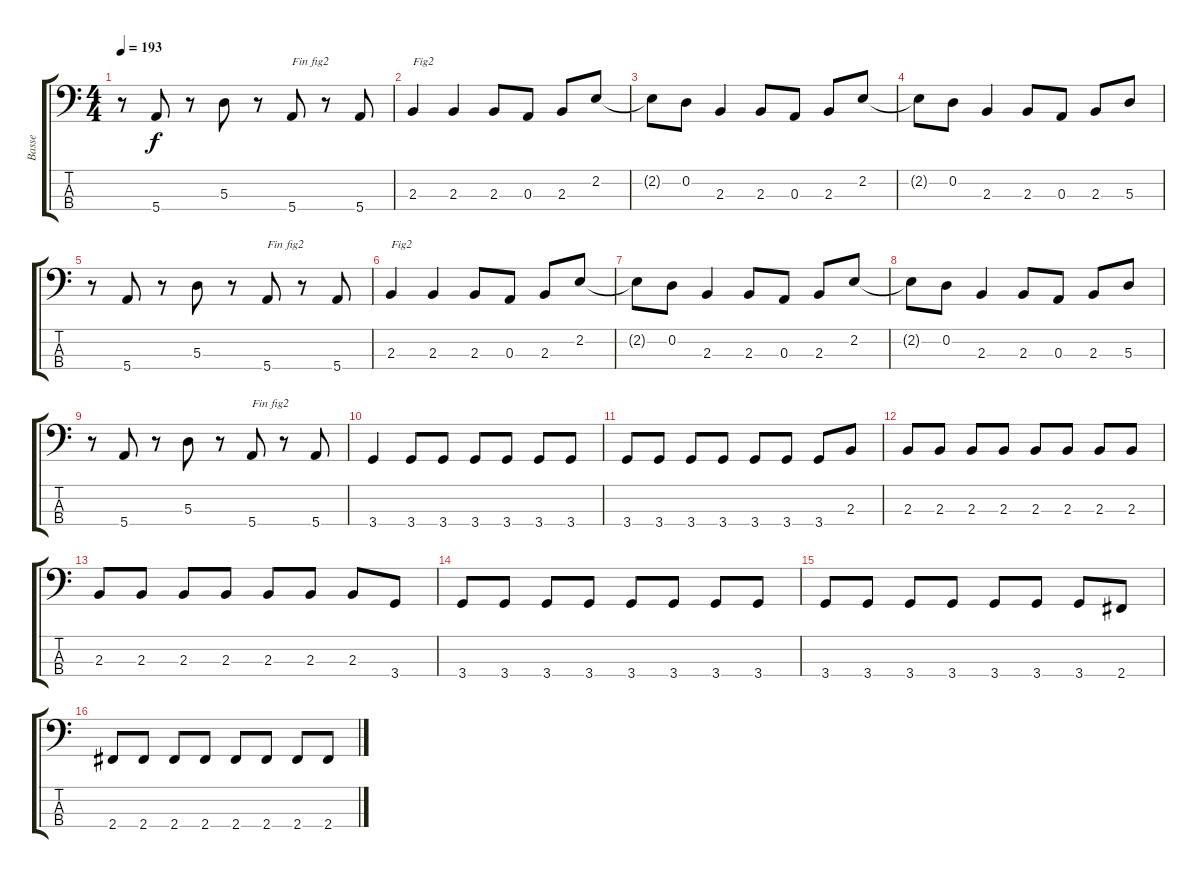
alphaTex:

\track ("Basse" "Basse") {instrument electricbasspick}
\staff {score tabs}
\tuning (G2 D2 A1 E1) {hide}
\ts (4 4)
\tempo 193
\clef f4
\ks c
r.8{dy f} 5.4.8 r.8 5.3.8 r.8 5.4.8{txt "Fin fig2"} r.8 5.4.8 |
2.3.4{txt "Fig2"} 2.3.4 2.3.8 0.3.8 2.3.8 2.2.8 |
2.2{t}.8 0.2.8 2.3.4 2.3.8 0.3.8 2.3.8 2.2.8 |
2.2{t}.8 0.2.8 2.3.4 2.3.8 0.3.8 2.3.8 5.3.8 |
r.8 5.4.8 r.8 5.3.8 r.8 5.4.8{txt "Fin fig2"} r.8 5.4.8 |
2.3.4{txt "Fig2"} 2.3.4 2.3.8 0.3.8 2.3.8 2.2.8 |
2.2{t}.8 0.2.8 2.3.4 2.3.8 0.3.8 2.3.8 2.2.8 |
2.2{t}.8 0.2.8 2.3.4 2.3.8 0.3.8 2.3.8 5.3.8 |
r.8 5.4.8 r.8 5.3.8 r.8 5.4.8{txt "Fin fig2"} r.8 5.4.8 |
3.4.4 3.4.8 3.4.8 3.4.8 3.4.8 3.4.8 3.4.8 |
3.4.8 3.4.8 3.4.8 3.4.8 3.4.8 3.4.8 3.4.8 2.3.8 |
2.3.8 2.3.8 2.3.8 2.3.8 2.3.8 2.3.8 2.3.8 2.3.8 |
2.3.8 2.3.8 2.3.8 2.3.8 2.3.8 2.3.8 2.3.8 3.4.8 |
3.4.8 3.4.8 3.4.8 3.4.8 3.4.8 3.4.8 3.4.8 3.4.8 |
3.4.8 3.4.8 3.4.8 3.4.8 3.4.8 3.4.8 3.4.8 2.4.8 |
2.4.8 2.4.8 2.4.8 2.4.8 2.4.8 2.4.8 2.4.8 2.4.8
